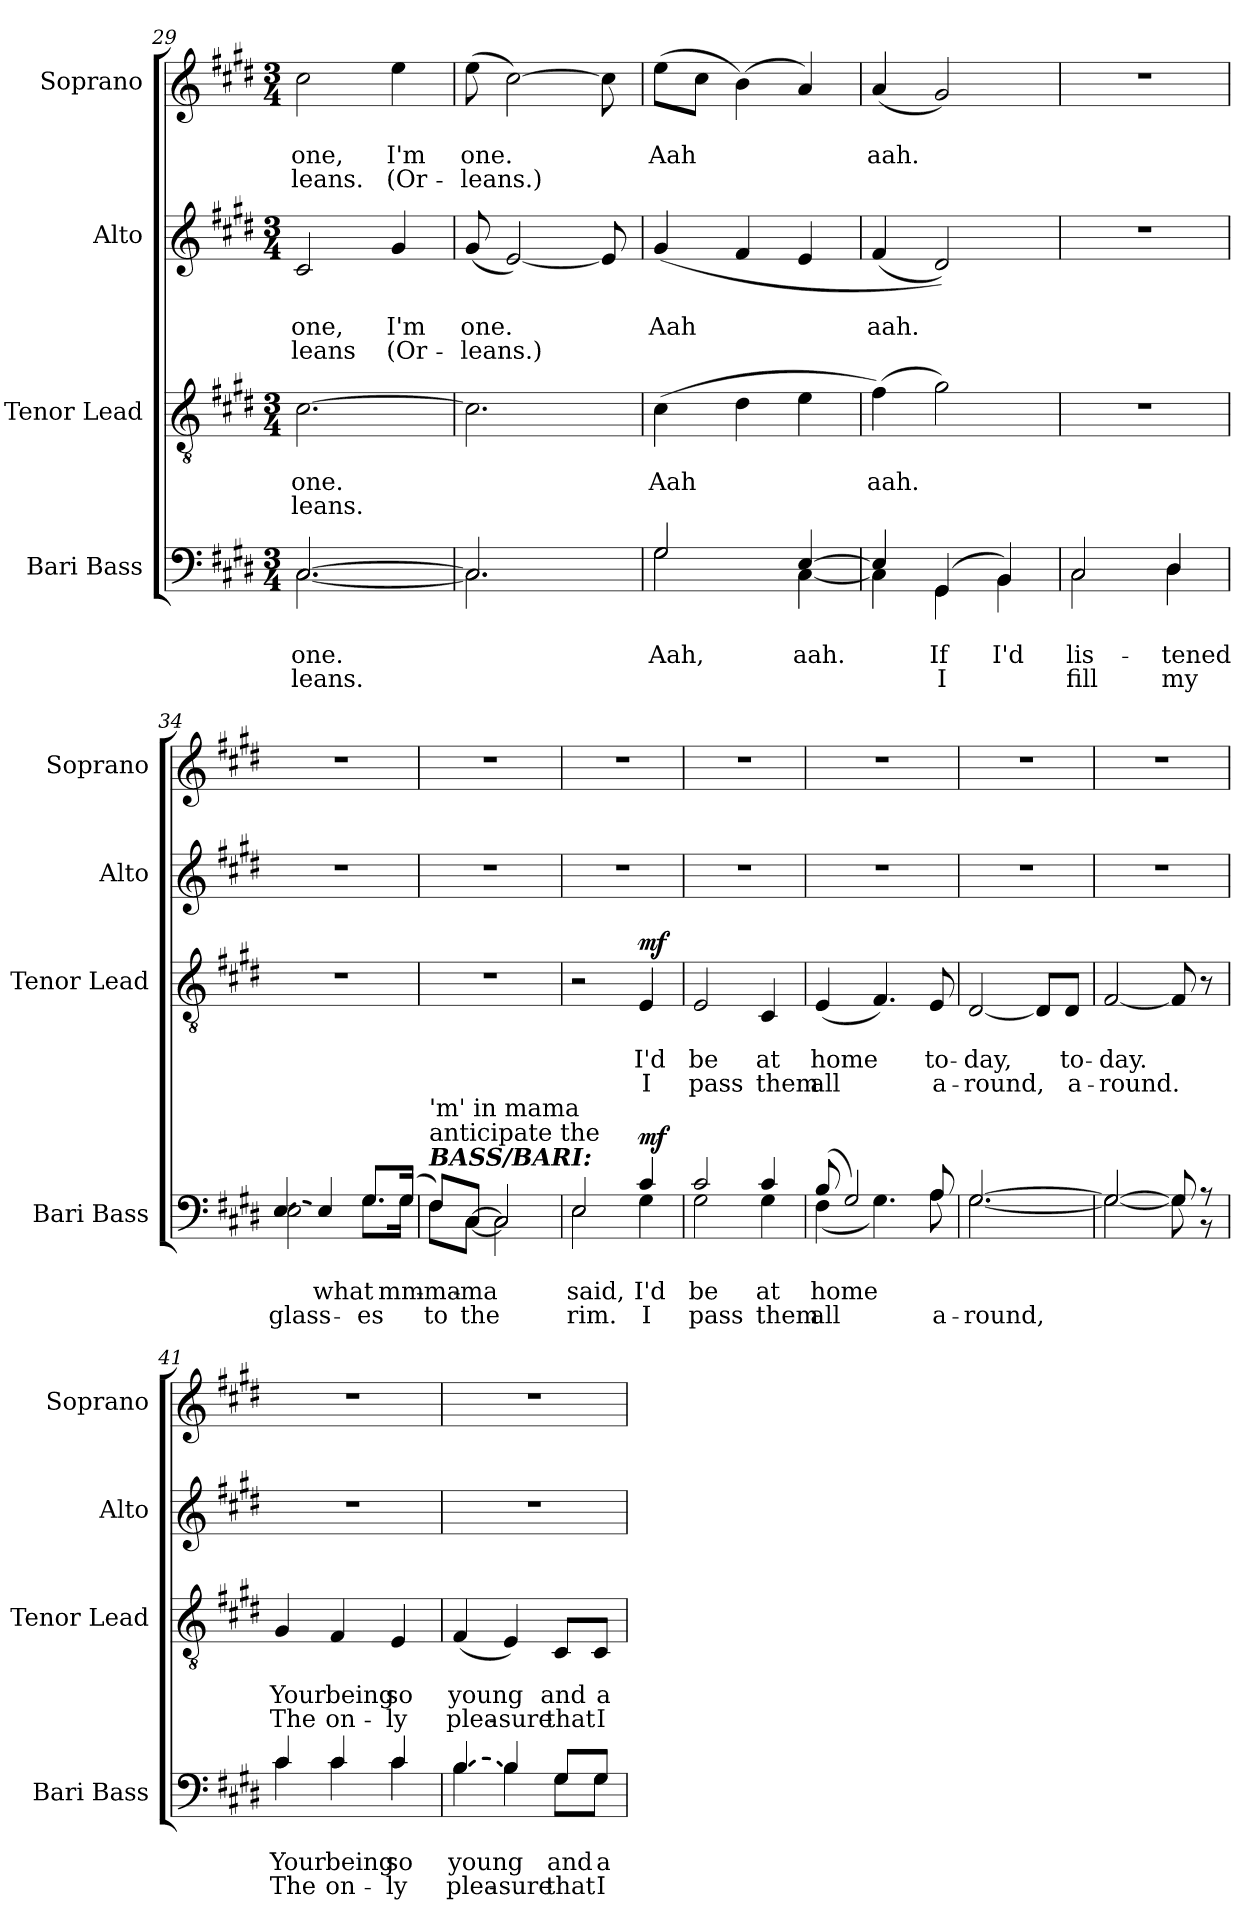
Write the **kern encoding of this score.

**kern	**text	**text	**text	**dynam	**kern	**text	**text	**text	**dynam	**kern	**text	**text	**text	**kern	**text	**text	**text
*part4	*part4	*part4	*part4	*part4	*part3	*part3	*part3	*part3	*part3	*part2	*part2	*part2	*part2	*part1	*part1	*part1	*part1
*staff4	*staff4	*staff4	*staff4	*staff4	*staff3	*staff3	*staff3	*staff3	*staff3	*staff2	*staff2	*staff2	*staff2	*staff1	*staff1	*staff1	*staff1
*I"Bari Bass	*	*	*	*	*I"Tenor Lead	*	*	*	*	*I"Alto	*	*	*	*I"Soprano	*	*	*
*I'Bari Bass	*	*	*	*	*I'Tenor  Lead	*	*	*	*	*I'Alto	*	*	*	*I'Soprano	*	*	*
*clefF4	*	*	*	*	*clefGv2	*	*	*	*	*clefG2	*	*	*	*clefG2	*	*	*
*k[f#c#g#d#]	*	*	*	*	*k[f#c#g#d#]	*	*	*	*	*k[f#c#g#d#]	*	*	*	*k[f#c#g#d#]	*	*	*
*M3/4	*	*	*	*	*M3/4	*	*	*	*	*M3/4	*	*	*	*M3/4	*	*	*
=29	=29	=29	=29	=29	=29	=29	=29	=29	=29	=29	=29	=29	=29	=29	=29	=29	=29
*^	*	*	*	*	*	*	*	*	*	*	*	*	*	*	*	*	*
[2.C#/	[2.C#\	.	one.	-leans.	.	[2.c#\	.	one.	-leans.	.	2c#/	.	one,	-leans	2cc#\	.	one,	-leans.
.	.	.	.	.	.	.	.	.	.	.	4g#/	.	I'm	(Or-	4ee\	.	I'm	(Or-
=30	=30	=30	=30	=30	=30	=30	=30	=30	=30	=30	=30	=30	=30	=30	=30	=30	=30	=30
2.C#/]	2.C#\]	.	.	.	.	2.c#\]	.	.	.	.	(8g#/	.	one.	-leans.)	(8ee\	.	one.	-leans.)
.	.	.	.	.	.	.	.	.	.	.	[2e/)	.	.	.	[2cc#\)	.	.	.
.	.	.	.	.	.	.	.	.	.	.	8e/]	.	.	.	8cc#\]	.	.	.
=31	=31	=31	=31	=31	=31	=31	=31	=31	=31	=31	=31	=31	=31	=31	=31	=31	=31	=31
2G#/	2G#\	.	Aah,	.	.	(4c#\	.	Aah	.	.	(4g#/	.	Aah	.	(8ee\L	.	Aah	.
.	.	.	.	.	.	.	.	.	.	.	.	.	.	.	8cc#\J	.	.	.
.	.	.	.	.	.	4d#\	.	.	.	.	4f#/	.	.	.	(4b\)	.	.	.
[4E/	[4C#\	.	aah.	.	.	4e\	.	.	.	.	4e/	.	.	.	4a/)	.	.	.
=32	=32	=32	=32	=32	=32	=32	=32	=32	=32	=32	=32	=32	=32	=32	=32	=32	=32	=32
4E/]	4C#\]	.	.	.	.	(4f#\)	.	aah.	.	.	(4f#/	.	aah.	.	(4a/	.	aah.	.
(4GG#/	4GG#\	.	If	I	.	2g#\)	.	.	.	.	2d#/))	.	.	.	2g#/)	.	.	.
4BB/)	4BB\	.	I'd	.	.	.	.	.	.	.	.	.	.	.	.	.	.	.
=33	=33	=33	=33	=33	=33	=33	=33	=33	=33	=33	=33	=33	=33	=33	=33	=33	=33	=33
2C#/	2C#\	.	lis-	fill	.	2.r	.	.	.	.	2.r	.	.	.	2.r	.	.	.
4D#/	4D#\	.	-tened	my	.	.	.	.	.	.	.	.	.	.	.	.	.	.
!!LO:LB:g=z
=34	=34	=34	=34	=34	=34	=34	=34	=34	=34	=34	=34	=34	=34	=34	=34	=34	=34	=34
!LO:T:dash	!	!	!	!	!	!	!	!	!	!	!	!	!	!	!	!	!	!
[4E/	2E\	.	.	glass-	.	2.r	.	.	.	.	2.r	.	.	.	2.r	.	.	.
4E/]	.	.	what	.	.	.	.	.	.	.	.	.	.	.	.	.	.	.
8.G#/L	8.G#\L	.	.	-es	.	.	.	.	.	.	.	.	.	.	.	.	.	.
(16G#/Jk	16G#\Jk	.	mm-	.	.	.	.	.	.	.	.	.	.	.	.	.	.	.
=35	=35	=35	=35	=35	=35	=35	=35	=35	=35	=35	=35	=35	=35	=35	=35	=35	=35	=35
!LO:TX:a:Bi:t=BASS/BARI&colon;	!	!	!	!	!	!	!	!	!	!	!	!	!	!	!	!	!	!
!LO:TX:a:t=anticipate the	!	!	!	!	!	!	!	!	!	!	!	!	!	!	!	!	!	!
!LO:TX:a:t='m' in mama	!	!	!	!	!	!	!	!	!	!	!	!	!	!	!	!	!	!
8F#/L)	8F#\L	.	-ma-	to	.	2.r	.	.	.	.	2.r	.	.	.	2.r	.	.	.
[8C#/J	[8C#\J	.	-ma	the	.	.	.	.	.	.	.	.	.	.	.	.	.	.
2C#/]	2C#\]	.	.	.	.	.	.	.	.	.	.	.	.	.	.	.	.	.
=36	=36	=36	=36	=36	=36	=36	=36	=36	=36	=36	=36	=36	=36	=36	=36	=36	=36	=36
2E/	2E\	.	said,	rim.	.	2r	.	.	.	.	2.r	.	.	.	2.r	.	.	.
!	!	!	!	!	!LO:DY:a	!	!	!	!	!LO:DY:a	!	!	!	!	!	!	!	!
4c#/	4G#\	.	I'd	I	mf	4E/	.	I'd	I	mf	.	.	.	.	.	.	.	.
=37	=37	=37	=37	=37	=37	=37	=37	=37	=37	=37	=37	=37	=37	=37	=37	=37	=37	=37
2c#/	2G#\	.	be	pass	.	2E/	.	be	pass	.	2.r	.	.	.	2.r	.	.	.
4c#/	4G#\	.	at	them	.	4C#/	.	at	them	.	.	.	.	.	.	.	.	.
=38	=38	=38	=38	=38	=38	=38	=38	=38	=38	=38	=38	=38	=38	=38	=38	=38	=38	=38
(8B/	(4F#\	.	home	all	.	(4E/	.	home	all	.	2.r	.	.	.	2.r	.	.	.
2G#/)	.	.	.	.	.	.	.	.	.	.	.	.	.	.	.	.	.	.
.	4.G#\)	.	.	.	.	4.F#/)	.	.	.	.	.	.	.	.	.	.	.	.
8A/	8A\	.	.	a-	.	8E/	.	to-	a-	.	.	.	.	.	.	.	.	.
=39	=39	=39	=39	=39	=39	=39	=39	=39	=39	=39	=39	=39	=39	=39	=39	=39	=39	=39
[2.G#/	[2.G#\	.	.	-round,	.	[2D#/	.	-day,	-round,	.	2.r	.	.	.	2.r	.	.	.
.	.	.	.	.	.	8D#/L]	.	.	.	.	.	.	.	.	.	.	.	.
.	.	.	.	.	.	8D#/J	.	to-	a-	.	.	.	.	.	.	.	.	.
=40	=40	=40	=40	=40	=40	=40	=40	=40	=40	=40	=40	=40	=40	=40	=40	=40	=40	=40
2G#/_	2G#\_	.	.	.	.	[2F#/	.	-day.	-round.	.	2.r	.	.	.	2.r	.	.	.
8G#/]	8G#\]	.	.	.	.	8F#/]	.	.	.	.	.	.	.	.	.	.	.	.
8r	8r	.	.	.	.	8r	.	.	.	.	.	.	.	.	.	.	.	.
=41	=41	=41	=41	=41	=41	=41	=41	=41	=41	=41	=41	=41	=41	=41	=41	=41	=41	=41
4c#/	4c#\	.	Your	The	.	4G#/	.	Your	The	.	2.r	.	.	.	2.r	.	.	.
4c#/	4c#\	.	being	on-	.	4F#/	.	being	on-	.	.	.	.	.	.	.	.	.
4c#/	4c#\	.	so	-ly	.	4E/	.	so	-ly	.	.	.	.	.	.	.	.	.
!!LO:PB:g=z
=42	=42	=42	=42	=42	=42	=42	=42	=42	=42	=42	=42	=42	=42	=42	=42	=42	=42	=42
!LO:T:dash	!	!	!	!	!	!	!	!	!	!	!	!	!	!	!	!	!	!
[4B/	4B\	.	young	plea-	.	(4F#/	.	young	plea-	.	2.r	.	.	.	2.r	.	.	.
4B/]	4B\	.	.	-sure	.	4E/)	.	.	-sure	.	.	.	.	.	.	.	.	.
8G#/L	8G#\L	.	and	that	.	8C#/L	.	and	that	.	.	.	.	.	.	.	.	.
8G#/J	8G#\J	.	a	I	.	8C#/J	.	a	I	.	.	.	.	.	.	.	.	.
*v	*v	*	*	*	*	*	*	*	*	*	*	*	*	*	*	*	*	*
=	=	=	=	=	=	=	=	=	=	=	=	=	=	=	=	=	=
*-	*-	*-	*-	*-	*-	*-	*-	*-	*-	*-	*-	*-	*-	*-	*-	*-	*-
